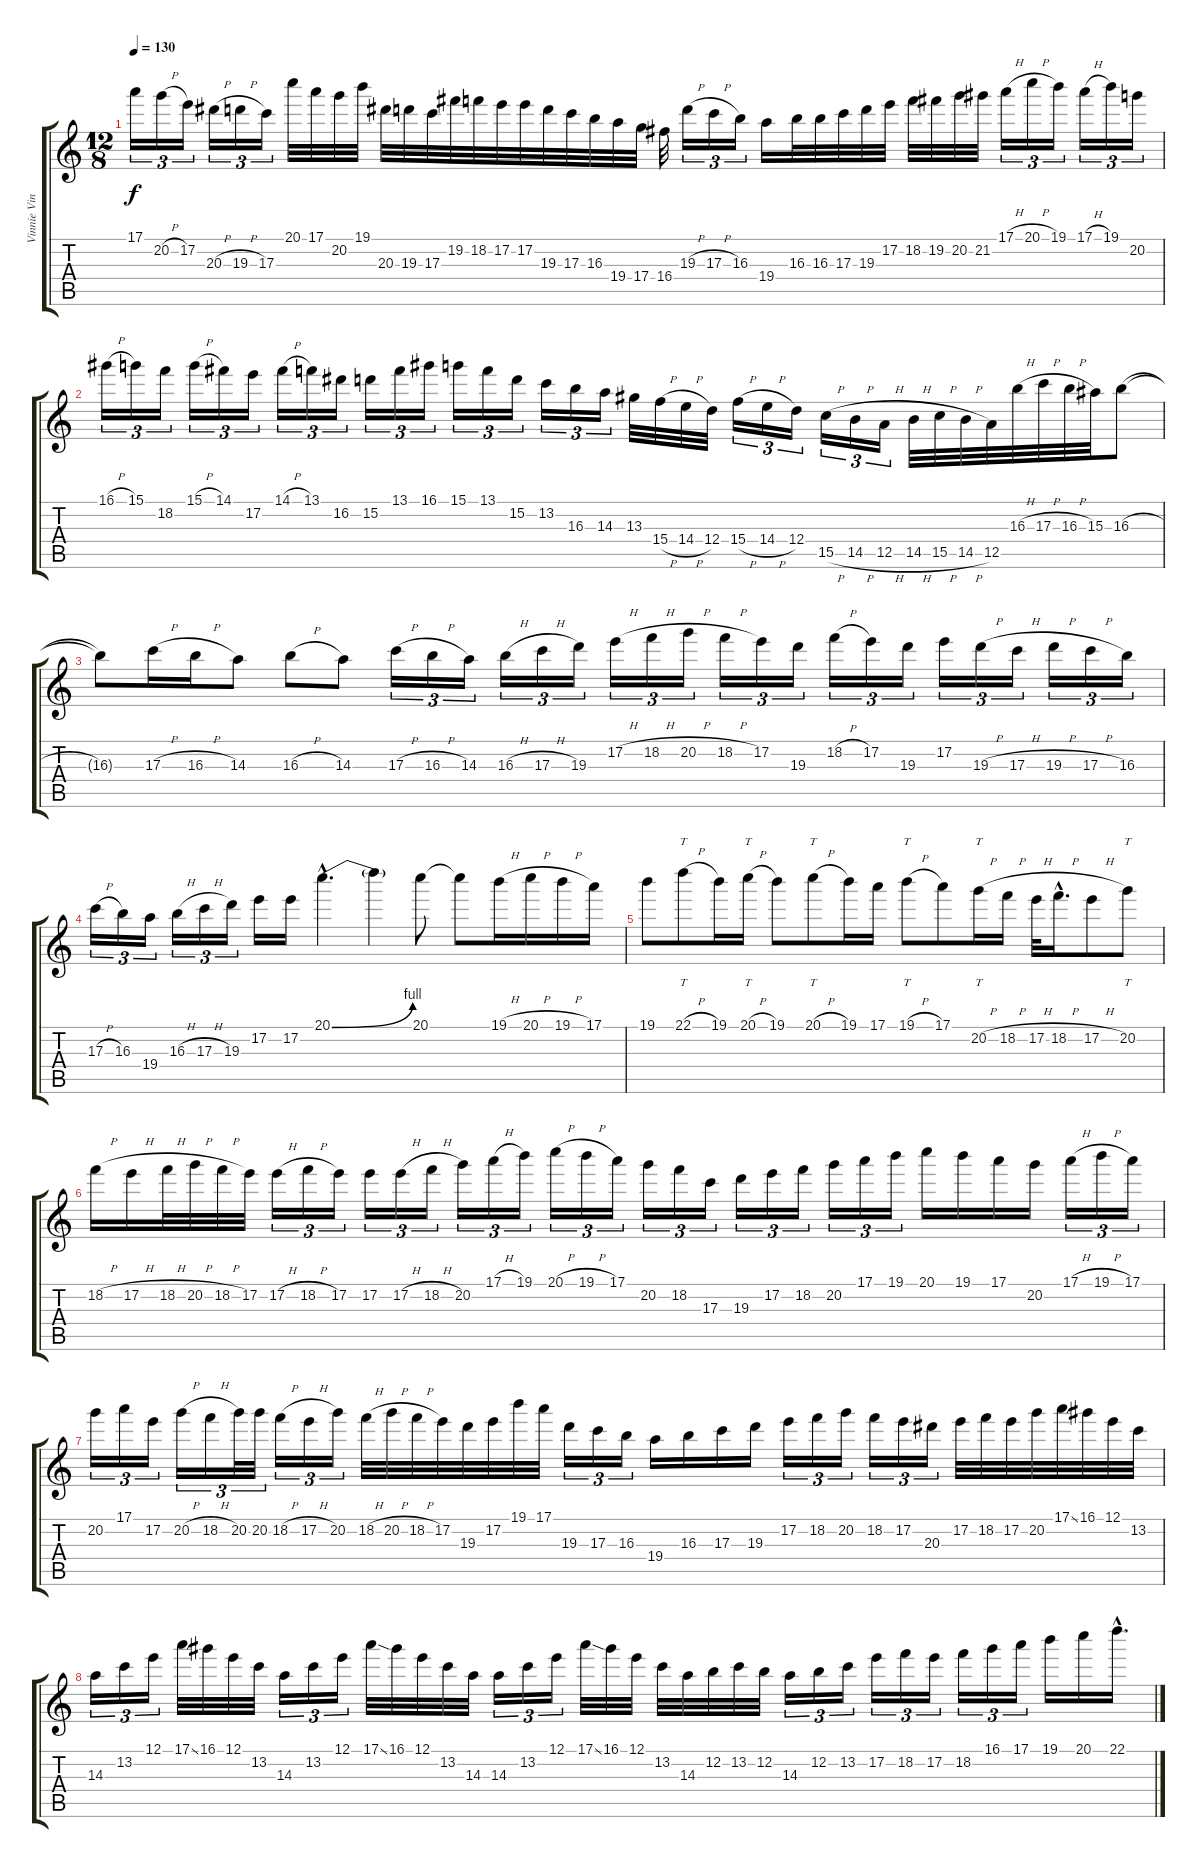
\track ("Vinnie Vincent - lead guitar" "Vinnie Vin") {instrument distortionguitar}
\staff {score tabs}
\tuning (E4 B3 G3 D3 A2 E2) {hide}
\ts (12 8)
\tempo 130
\clef g2
\ks c
17.1.16{tu (3 2) dy f} 20.2{h}.16{tu (3 2)} 17.2.16{tu (3 2)} 20.3{h}.16{tu (3 2)} 19.3{h}.16{tu (3 2)} 17.3.16{tu (3 2)} 20.1.32 17.1.32 20.2.32 19.1.32 20.3.32 19.3.32 17.3.32 19.2.32 18.2.32 17.2.32 17.2.32 19.3.32 17.3.32 16.3.32 19.4.32 17.4.32 16.4.32 19.3{h}.16{tu (3 2)} 17.3{h}.16{tu (3 2)} 16.3.16{tu (3 2)} 19.4.16 16.3.32 16.3.32 17.3.32 19.3.32 17.2.32 18.2.32 19.2.32 20.2.32 21.2.32 17.1{h}.16{tu (3 2)} 20.1{h}.16{tu (3 2)} 19.1.16{tu (3 2)} 17.1{h}.16{tu (3 2)} 19.1.16{tu (3 2)} 20.2.16{tu (3 2)} |
16.1{h}.16{tu (3 2)} 15.1.16{tu (3 2)} 18.2.16{tu (3 2)} 15.1{h}.16{tu (3 2)} 14.1.16{tu (3 2)} 17.2.16{tu (3 2)} 14.1{h}.16{tu (3 2)} 13.1.16{tu (3 2)} 16.2.16{tu (3 2)} 15.2.16{tu (3 2)} 13.1.16{tu (3 2)} 16.1.16{tu (3 2)} 15.1.16{tu (3 2)} 13.1.16{tu (3 2)} 15.2.16{tu (3 2)} 13.2.16{tu (3 2)} 16.3.16{tu (3 2)} 14.3.16{tu (3 2)} 13.3.32 15.4{h}.32 14.4{h}.32 12.4.32 15.4{h}.16{tu (3 2)} 14.4{h}.16{tu (3 2)} 12.4.16{tu (3 2)} 15.5{h}.16{tu (3 2)} 14.5{h}.16{tu (3 2)} 12.5{h}.16{tu (3 2)} 14.5{h}.32 15.5{h}.32 14.5{h}.32 12.5.32 16.3{h}.32 17.3{h}.32 16.3{h}.32 15.3.32 16.3{h}.8 |
16.3{t}.8 17.3{h}.16 16.3{h}.16 14.3.8 16.3{h}.8 14.3.8 17.3{h}.16{tu (3 2)} 16.3{h}.16{tu (3 2)} 14.3.16{tu (3 2)} 16.3{h}.16{tu (3 2)} 17.3{h}.16{tu (3 2)} 19.3.16{tu (3 2)} 17.2{h}.16{tu (3 2)} 18.2{h}.16{tu (3 2)} 20.2{h}.16{tu (3 2)} 18.2{h}.16{tu (3 2)} 17.2.16{tu (3 2)} 19.3.16{tu (3 2)} 18.2{h}.16{tu (3 2)} 17.2.16{tu (3 2)} 19.3.16{tu (3 2)} 17.2.16{tu (3 2)} 19.3{h}.16{tu (3 2)} 17.3{h}.16{tu (3 2)} 19.3{h}.16{tu (3 2)} 17.3{h}.16{tu (3 2)} 16.3.16{tu (3 2)} |
17.3{h}.16{tu (3 2)} 16.3.16{tu (3 2)} 19.4.16{tu (3 2)} 16.3{h}.16{tu (3 2)} 17.3{h}.16{tu (3 2)} 19.3.16{tu (3 2)} 17.2.16 17.2.16 20.1{be (bend 0 0 60 4) hac}.4{d} 20.1{t}.4 20.1.8 20.1{t}.8 19.1{h}.16 20.1{h}.16 19.1{h}.16 17.1.16 |
19.1.8 22.1{h}.8{tt} 19.1.16 20.1{h}.16{tt} 19.1.8 20.1{h}.8{tt} 19.1.16 17.1.16 19.1{h}.8{tt} 17.1.8 20.2{h}.16{tt} 18.2{h}.16 17.2{h}.32 18.2{h hac}.16{d} 17.2{h}.8 20.2.8{tt} |
18.2{h}.16 17.2{h}.16 18.2{h}.32 20.2{h}.32 18.2{h}.32 17.2.32 17.2{h}.16{tu (3 2)} 18.2{h}.16{tu (3 2)} 17.2.16{tu (3 2)} 17.2.16{tu (3 2)} 17.2{h}.16{tu (3 2)} 18.2{h}.16{tu (3 2)} 20.2.16{tu (3 2)} 17.1{h}.16{tu (3 2)} 19.1.16{tu (3 2)} 20.1{h}.16{tu (3 2)} 19.1{h}.16{tu (3 2)} 17.1.16{tu (3 2)} 20.2.16{tu (3 2)} 18.2.16{tu (3 2)} 17.3.16{tu (3 2)} 19.3.16{tu (3 2)} 17.2.16{tu (3 2)} 18.2.16{tu (3 2)} 20.2.16{tu (3 2)} 17.1.16{tu (3 2)} 19.1.16{tu (3 2)} 20.1.16 19.1.16 17.1.16 20.2.16 17.1{h}.16{tu (3 2)} 19.1{h}.16{tu (3 2)} 17.1.16{tu (3 2)} |
20.2.16{tu (3 2)} 17.1.16{tu (3 2)} 17.2.16{tu (3 2)} 20.2{h}.16{tu (3 2)} 18.2{h}.16{tu (3 2)} 20.2.32{tu (3 2)} 20.2.32{tu (3 2)} 18.2{h}.16{tu (3 2)} 17.2{h}.16{tu (3 2)} 20.2.16{tu (3 2)} 18.2{h}.32 20.2{h}.32 18.2{h}.32 17.2.32 19.3.32 17.2.32 19.1.32 17.1.32 19.3.16{tu (3 2)} 17.3.16{tu (3 2)} 16.3.16{tu (3 2)} 19.4.16 16.3.16 17.3.16 19.3.16 17.2.16{tu (3 2)} 18.2.16{tu (3 2)} 20.2.16{tu (3 2)} 18.2.16{tu (3 2)} 17.2.16{tu (3 2)} 20.3.16{tu (3 2)} 17.2.32 18.2.32 17.2.32 20.2.32 17.1{ss}.32 16.1.32 12.1.32 13.2.32 |
14.3.16{tu (3 2)} 13.2.16{tu (3 2)} 12.1.16{tu (3 2)} 17.1{ss}.32 16.1.32 12.1.32 13.2.32 14.3.16{tu (3 2)} 13.2.16{tu (3 2)} 12.1.16{tu (3 2)} 17.1{ss}.32 16.1.32 12.1.32 13.2.32 14.3.32 14.3.16{tu (3 2)} 13.2.16{tu (3 2)} 12.1.16{tu (3 2)} 17.1{ss}.32 16.1.32 12.1.32 13.2.32 14.3.32 12.2.32 13.2.32 12.2.32 14.3.16{tu (3 2)} 12.2.16{tu (3 2)} 13.2.16{tu (3 2)} 17.2.16{tu (3 2)} 18.2.16{tu (3 2)} 17.2.16{tu (3 2)} 18.2.16{tu (3 2)} 16.1.16{tu (3 2)} 17.1.16{tu (3 2)} 19.1.16 20.1.16 22.1{hac}.16{d}
